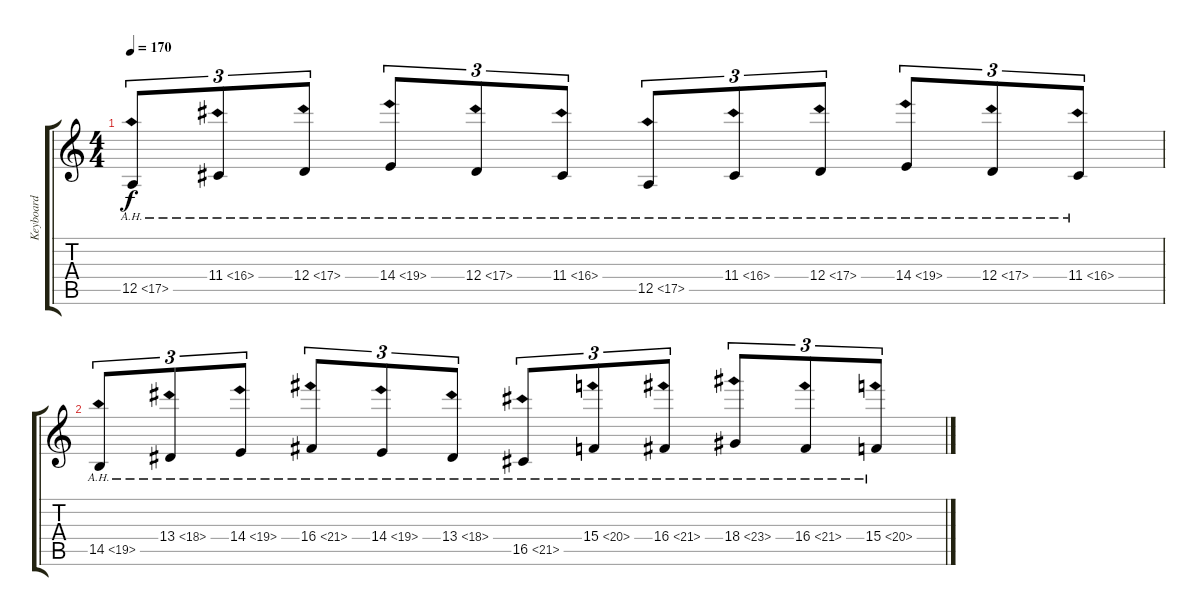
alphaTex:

\track ("Keyboard" "Keyboard") {instrument stringensemble1}
\staff {score tabs}
\tuning (E4 B3 G3 D3 A2 E2) {hide}
\ts (4 4)
\tempo 170
\clef g2
\ks c
12.5{ah 5}.8{tu (3 2) dy f} 11.4{ah 5}.8{tu (3 2)} 12.4{ah 5}.8{tu (3 2)} 14.4{ah 5}.8{tu (3 2)} 12.4{ah 5}.8{tu (3 2)} 11.4{ah 5}.8{tu (3 2)} 12.5{ah 5}.8{tu (3 2)} 11.4{ah 5}.8{tu (3 2)} 12.4{ah 5}.8{tu (3 2)} 14.4{ah 5}.8{tu (3 2)} 12.4{ah 5}.8{tu (3 2)} 11.4{ah 5}.8{tu (3 2)} |
14.5{ah 5}.8{tu (3 2)} 13.4{ah 5}.8{tu (3 2)} 14.4{ah 5}.8{tu (3 2)} 16.4{ah 5}.8{tu (3 2)} 14.4{ah 5}.8{tu (3 2)} 13.4{ah 5}.8{tu (3 2)} 16.5{ah 5}.8{tu (3 2)} 15.4{ah 5}.8{tu (3 2)} 16.4{ah 5}.8{tu (3 2)} 18.4{ah 5}.8{tu (3 2)} 16.4{ah 5}.8{tu (3 2)} 15.4{ah 5}.8{tu (3 2)}
